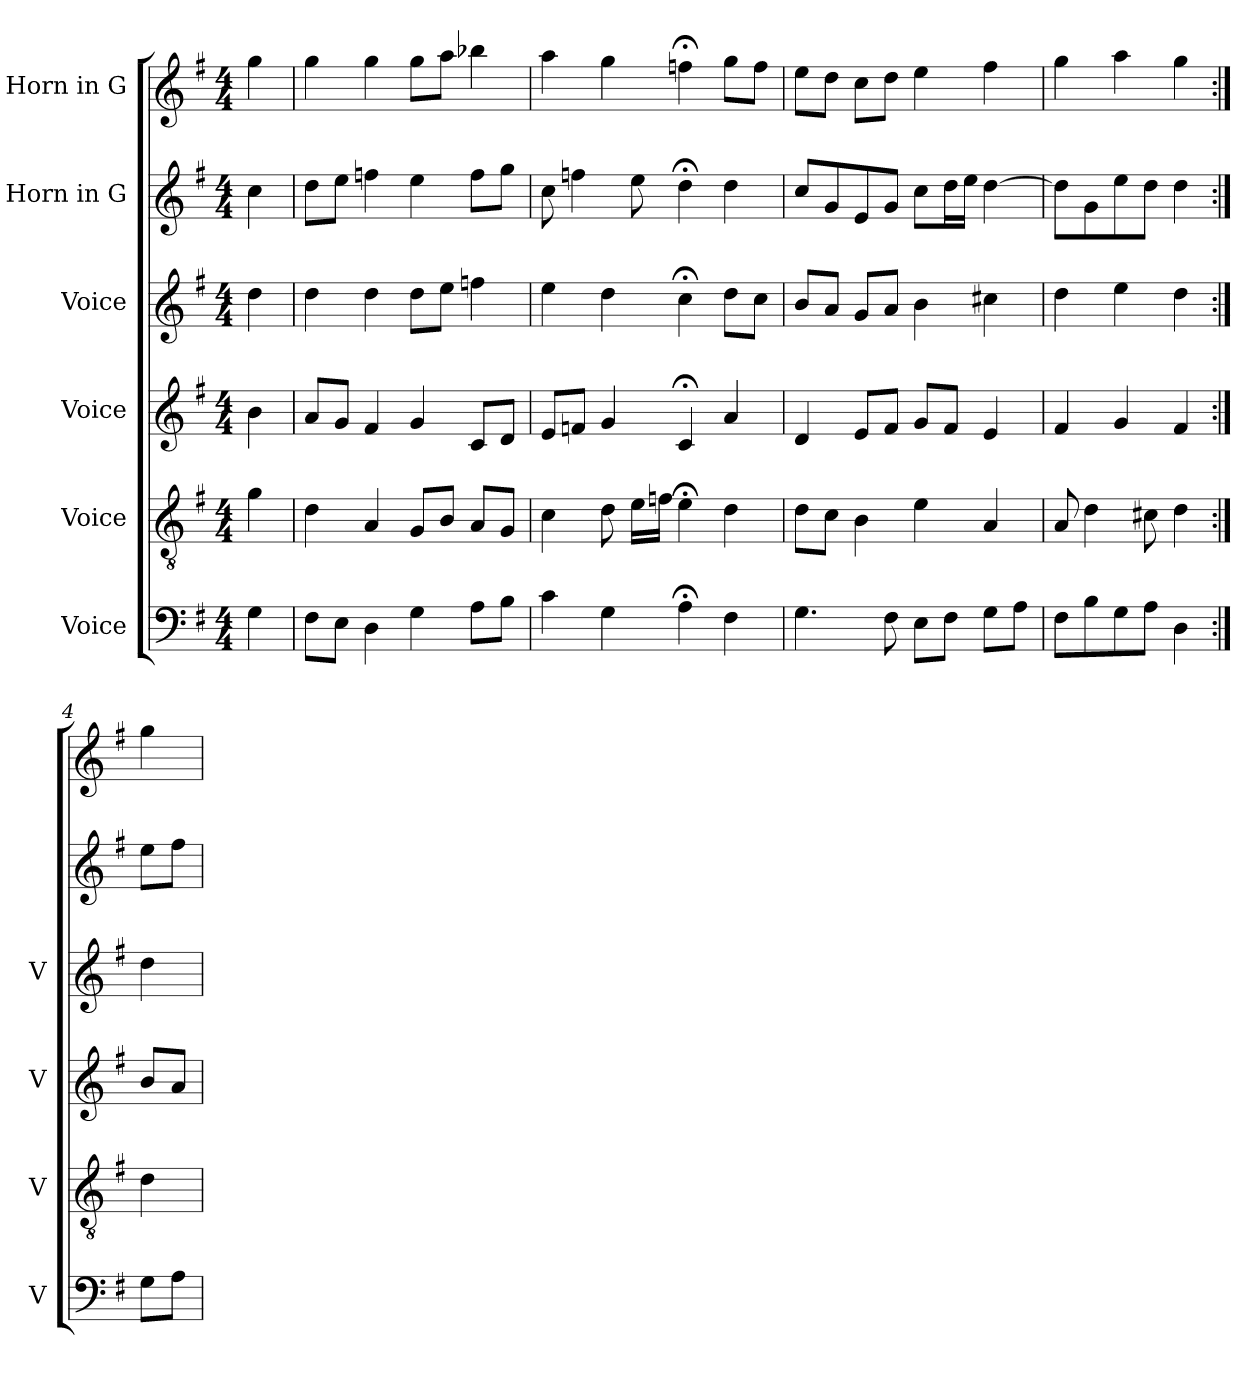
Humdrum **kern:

**kern	**kern	**kern	**kern	**kern	**kern
*part6	*part5	*part4	*part3	*part2	*part1
*staff6	*staff5	*staff4	*staff3	*staff2	*staff1
*I"Voice	*I"Voice	*I"Voice	*I"Voice	*I"Horn in G	*I"Horn in G
*I'V	*I'V	*I'V	*I'V	*	*
*clefF4	*clefGv2	*clefG2	*clefG2	*clefG2	*clefG2
*	*	*	*	*ITrd3c5	*ITrd3c5
*k[f#]	*k[f#]	*k[f#]	*k[f#]	*k[f#c#]	*k[f#c#]
*M4/4	*M4/4	*M4/4	*M4/4	*M4/4	*M4/4
=	=	=	=	=	=
4G\	4g\	4b\	4dd\	4g\	4dd\
=1	=1	=1	=1	=1	=1
8F#\L	4d\	8a/L	4dd\	8a\L	4dd\
8E\J	.	8g/J	.	8b\J	.
4D\	4A/	4f#/	4dd\	4ccn\	4dd\
4G\	8G/L	4g/	8dd\L	4b\	8dd\L
.	8B/J	.	8ee\J	.	8ee\J
8A\L	8A/L	8c/L	4ffn\	8cc\L	4ffn\
8B\J	8G/J	8d/J	.	8dd\J	.
=2	=2	=2	=2	=2	=2
4c\	4c\	8e/L	4ee\	8g\	4ee\
.	.	8fn/J	.	4ccn\	.
4G\	8d\	4g/	4dd\	.	4dd\
.	16e\LL	.	.	8b\	.
.	16fn\JJ	.	.	.	.
4A;<\	4e;<\	4c;</	4cc;<\	4a;<\	4ccn;<\
4F#\	4d\	4a/	8dd\L	4a\	8dd\L
.	.	.	8cc\J	.	8cc\J
=3	=3	=3	=3	=3	=3
4.G\	8d\L	4d/	8b/L	8g/L	8b\L
.	8c\J	.	8a/J	8d/	8a\J
.	4B\	8e/L	8g/L	8B/	8g\L
8F#\	.	8f#/J	8a/J	8d/J	8a\J
8E\L	4e\	8g/L	4b\	8g\L	4b\
8F#\J	.	8f#/J	.	16a\L	.
.	.	.	.	16b\JJ	.
8G\L	4A/	4e/	4cc#X\	[4a\	4cc#\
8A\J	.	.	.	.	.
=4	=4	=4	=4	=4	=4
8F#\L	8A/	4f#/	4dd\	8a\L]	4dd\
8B\	4d\	.	.	8d\	.
8G\	.	4g/	4ee\	8b\	4ee\
8A\J	8c#X\	.	.	8a\J	.
4D\	4d\	4f#/	4dd\	4a\	4dd\
=4X1:|!	=4X1:|!	=4X1:|!	=4X1:|!	=4X1:|!	=4X1:|!
8G\L	4d\	8b/L	4dd\	8b\L	4dd\
8A\J	.	8a/J	.	8cc#\J	.
=	=	=	=	=	=
*-	*-	*-	*-	*-	*-
